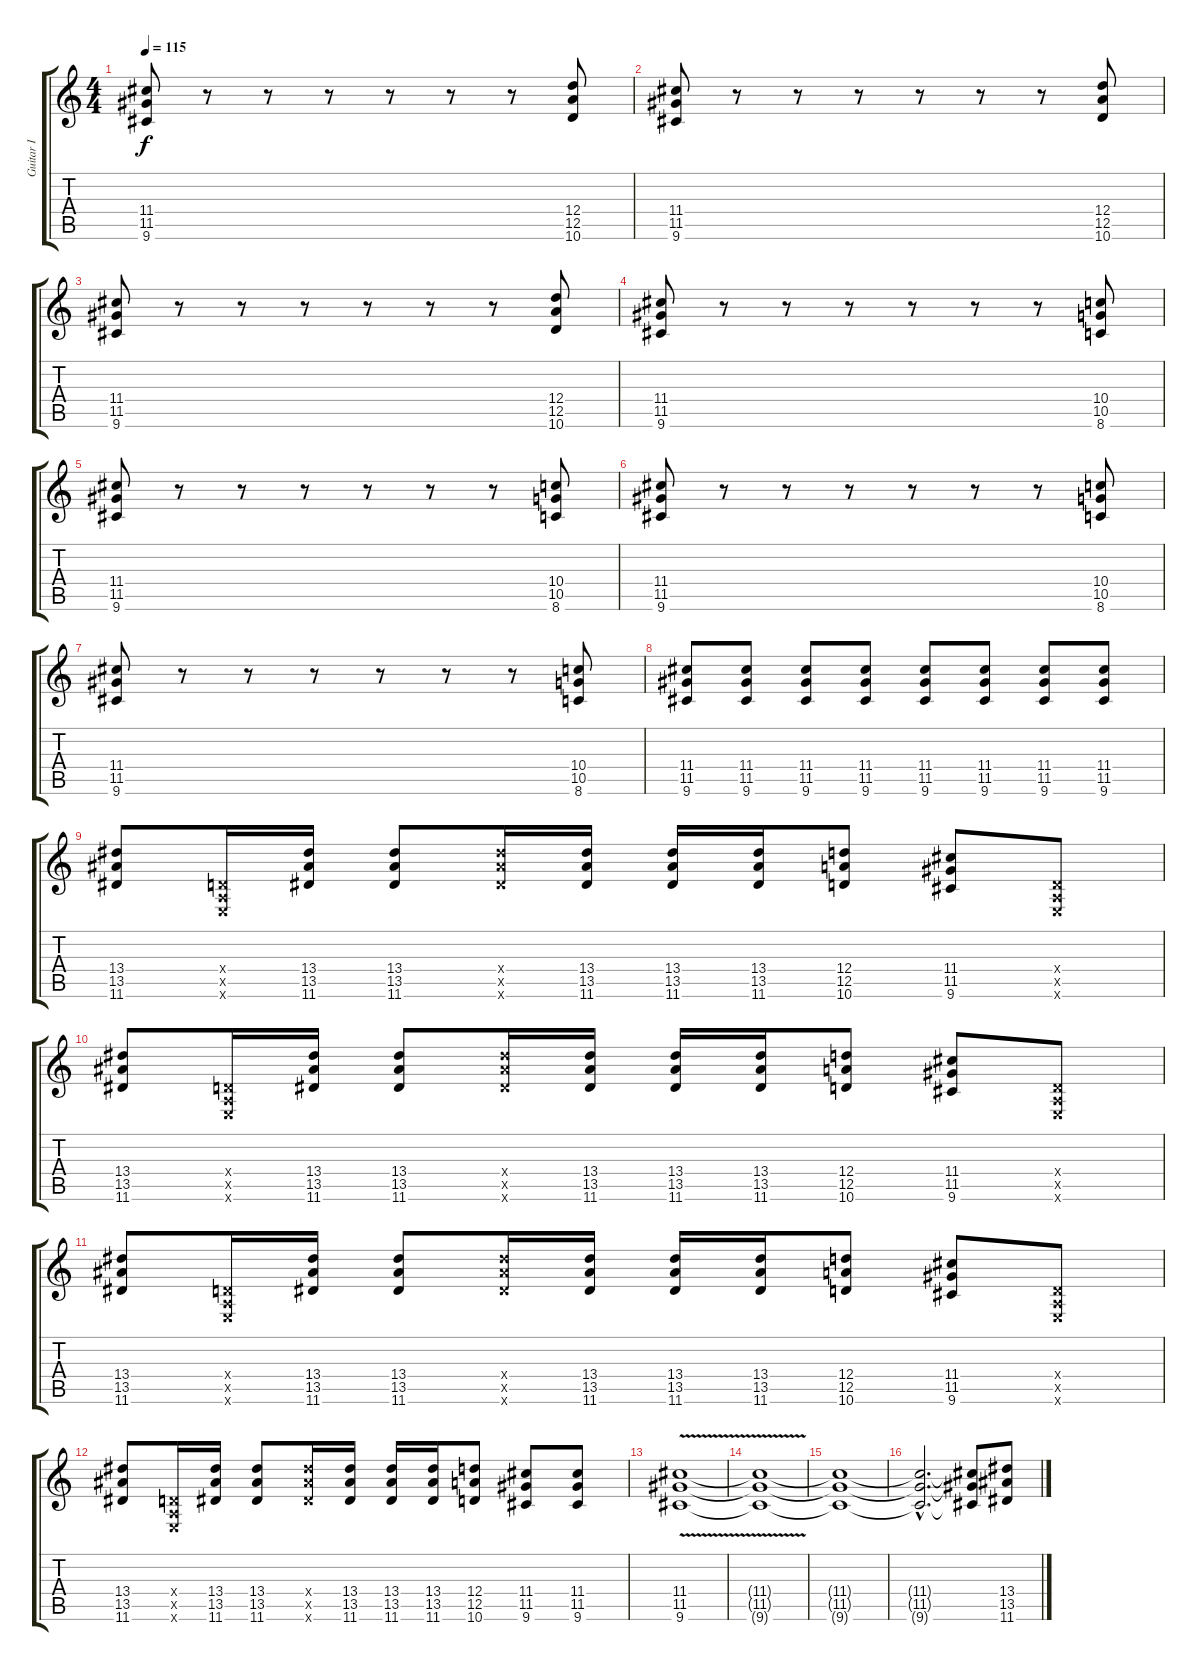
\track ("Guitar I" "Guitar I") {instrument overdrivenguitar}
\staff {score tabs}
\tuning (E4 B3 G3 D3 A2 E2) {hide}
\ts (4 4)
\tempo 115
\clef g2
\ks c
(11.4 11.5 9.6).8{dy f} r.8 r.8 r.8 r.8 r.8 r.8 (12.4 12.5 10.6).8 |
(11.4 11.5 9.6).8 r.8 r.8 r.8 r.8 r.8 r.8 (12.4 12.5 10.6).8 |
(11.4 11.5 9.6).8 r.8 r.8 r.8 r.8 r.8 r.8 (12.4 12.5 10.6).8 |
(11.4 11.5 9.6).8 r.8 r.8 r.8 r.8 r.8 r.8 (10.4 10.5 8.6).8 |
(11.4 11.5 9.6).8 r.8 r.8 r.8 r.8 r.8 r.8 (10.4 10.5 8.6).8 |
(11.4 11.5 9.6).8 r.8 r.8 r.8 r.8 r.8 r.8 (10.4 10.5 8.6).8 |
(11.4 11.5 9.6).8 r.8 r.8 r.8 r.8 r.8 r.8 (10.4 10.5 8.6).8 |
(11.4 11.5 9.6).8 (11.4 11.5 9.6).8 (11.4 11.5 9.6).8 (11.4 11.5 9.6).8 (11.4 11.5 9.6).8 (11.4 11.5 9.6).8 (11.4 11.5 9.6).8 (11.4 11.5 9.6).8 |
(13.4 13.5 11.6).8 (0.4{x} 0.5{x} 0.6{x}).16 (13.4 13.5 11.6).16 (13.4 13.5 11.6).8 (13.4{x} 13.5{x} 11.6{x}).16 (13.4 13.5 11.6).16 (13.4 13.5 11.6).16 (13.4 13.5 11.6).16 (12.4 12.5 10.6).8 (11.4 11.5 9.6).8 (0.4{x} 0.5{x} 0.6{x}).8 |
(13.4 13.5 11.6).8 (0.4{x} 0.5{x} 0.6{x}).16 (13.4 13.5 11.6).16 (13.4 13.5 11.6).8 (13.4{x} 13.5{x} 11.6{x}).16 (13.4 13.5 11.6).16 (13.4 13.5 11.6).16 (13.4 13.5 11.6).16 (12.4 12.5 10.6).8 (11.4 11.5 9.6).8 (0.4{x} 0.5{x} 0.6{x}).8 |
(13.4 13.5 11.6).8 (0.4{x} 0.5{x} 0.6{x}).16 (13.4 13.5 11.6).16 (13.4 13.5 11.6).8 (13.4{x} 13.5{x} 11.6{x}).16 (13.4 13.5 11.6).16 (13.4 13.5 11.6).16 (13.4 13.5 11.6).16 (12.4 12.5 10.6).8 (11.4 11.5 9.6).8 (0.4{x} 0.5{x} 0.6{x}).8 |
(13.4 13.5 11.6).8 (0.4{x} 0.5{x} 0.6{x}).16 (13.4 13.5 11.6).16 (13.4 13.5 11.6).8 (13.4{x} 13.5{x} 11.6{x}).16 (13.4 13.5 11.6).16 (13.4 13.5 11.6).16 (13.4 13.5 11.6).16 (12.4 12.5 10.6).8 (11.4 11.5 9.6).8 (11.4 11.5 9.6).8 |
(11.4{v} 11.5{v} 9.6{v}).1 |
(11.4{t} 11.5{t} 9.6{t}).1 |
(11.4{t} 11.5{t} 9.6{t}).1 |
(11.4{hac t} 11.5{hac t} 9.6{hac t}).2{d} (11.4{t} 11.5{t} 9.6{t}).8 (13.4 13.5 11.6).8
